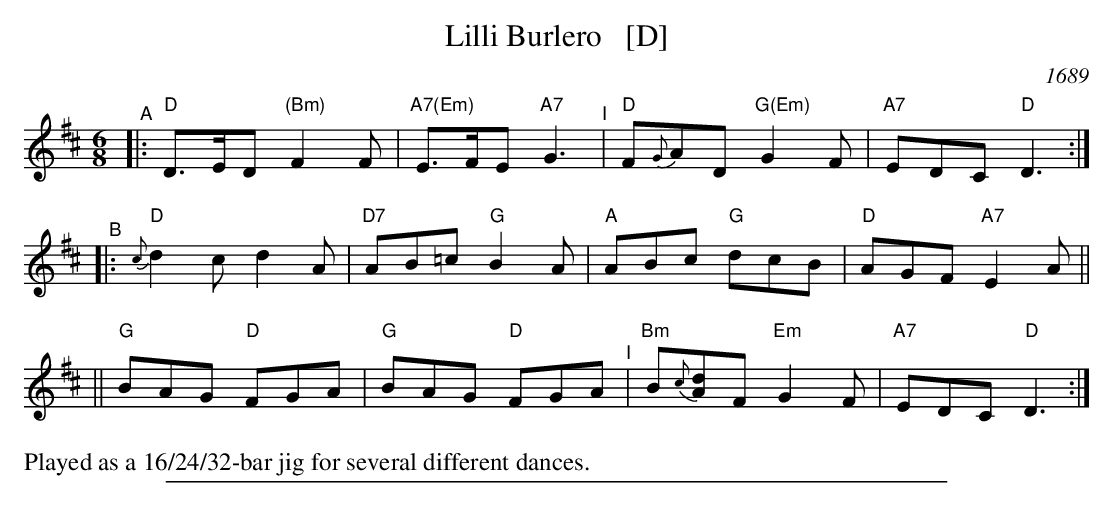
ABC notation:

X:1
T: Lilli Burlero   [D]
O: 1689
M: 6/8
K: D
"^A"\
|: "D"D>ED "(Bm)"F2F | "A7(Em)"E>FE "A7"G3 "^I"| "D"F{G}AD "G(Em)"G2F | "A7"EDC"D"D3 :|
"^B"\
|: "D"{c}d2c d2A | "D7"AB=c "G"B2A | "A"ABc "G"dcB | "D"AGF "A7"E2A ||
|| "G"BAG "D"FGA | "G"BAG "D"FGA "^I"| "Bm"B{c}[dA]F "Em"G2F | "A7"EDC "D"D3 :|
